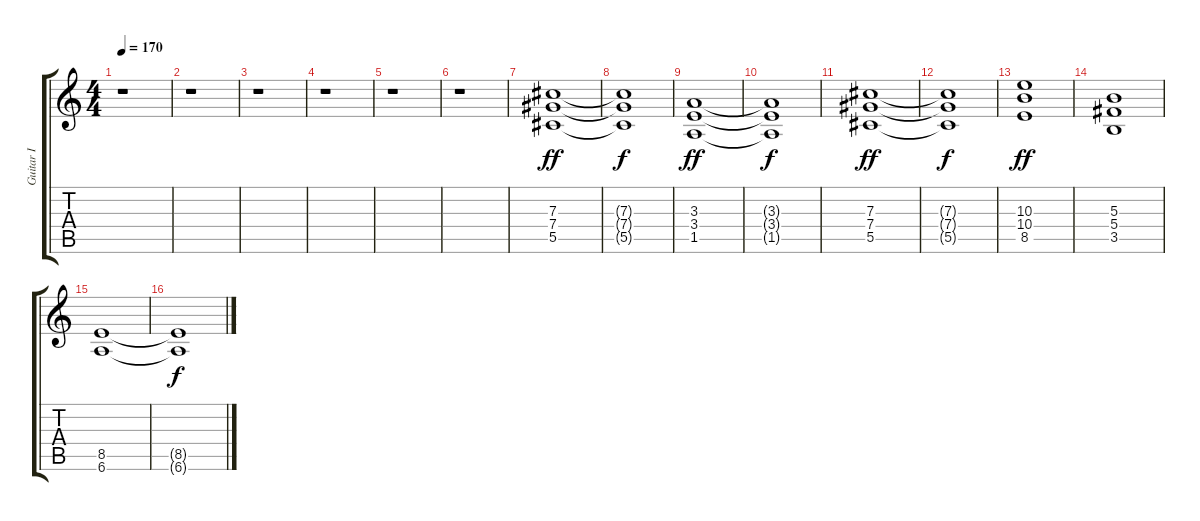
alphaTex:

\track ("Guitar I" "Guitar I") {instrument distortionguitar}
\staff {score tabs}
\tuning (Eb4 Bb3 Gb3 Db3 Ab2 Eb2) {hide}
\ts (4 4)
\tempo 170
\clef g2
\ks c
r.1{dy ff} |
r.1 |
r.1 |
r.1 |
r.1 |
r.1 |
(7.3 7.4 5.5).1 |
(7.3{t} 7.4{t} 5.5{t}).1{dy f} |
(3.3 3.4 1.5).1{dy ff} |
(3.3{t} 3.4{t} 1.5{t}).1{dy f} |
(7.3 7.4 5.5).1{dy ff} |
(7.3{t} 7.4{t} 5.5{t}).1{dy f} |
(10.3 10.4 8.5).1{dy ff} |
(5.3 5.4 3.5).1 |
(8.5 6.6).1 |
(8.5{t} 6.6{t}).1{dy f}
